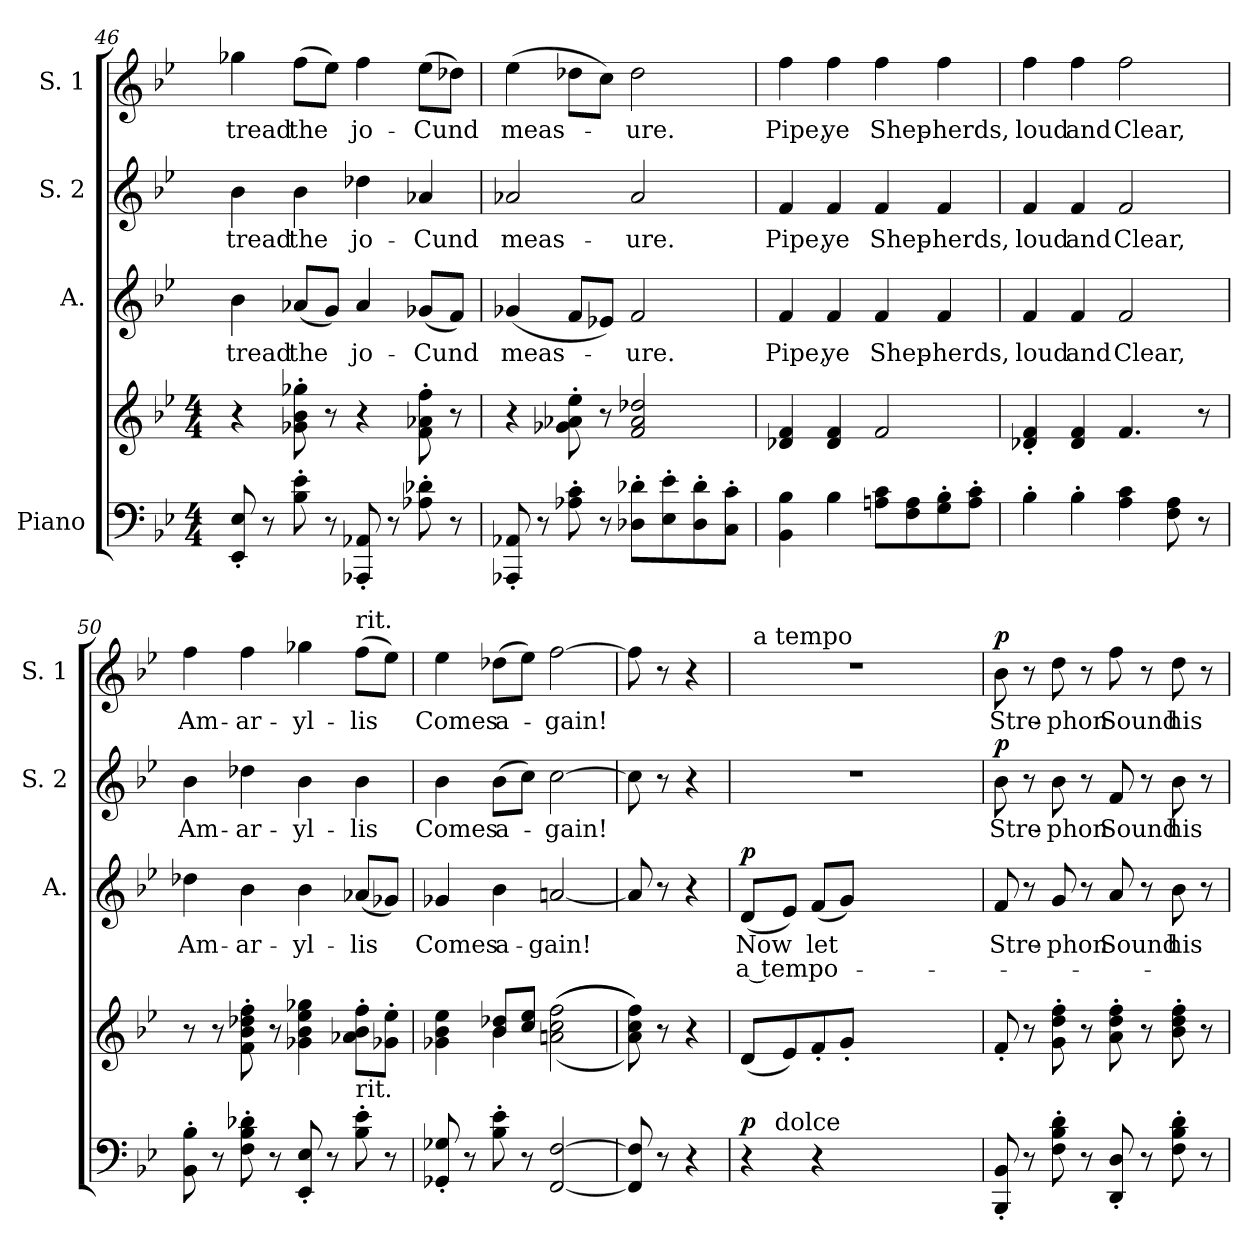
**kern	**kern	**dynam	**kern	**text	**text	**dynam	**kern	**text	**dynam	**kern	**text	**dynam
*part4	*part4	*part4	*part3	*part3	*part3	*part3	*part2	*part2	*part2	*part1	*part1	*part1
*staff5	*staff4	*staff4/5	*staff3	*staff3	*staff3	*staff3	*staff2	*staff2	*staff2	*staff1	*staff1	*staff1
*I"Piano	*	*	*I"A.	*	*	*	*I"S. 2	*	*	*I"S. 1	*	*
*	*	*	*I'A.	*	*	*	*I'S. 2	*	*	*I'S. 1	*	*
*clefF4	*clefG2	*	*clefG2	*	*	*	*clefG2	*	*	*clefG2	*	*
*k[b-e-]	*k[b-e-]	*	*k[b-e-]	*	*	*	*k[b-e-]	*	*	*k[b-e-]	*	*
*B-:	*B-:	*	*B-:	*	*	*	*B-:	*	*	*B-:	*	*
*M4/4	*M4/4	*	*	*	*	*	*	*	*	*	*	*
=46	=46	=46	=46	=46	=46	=46	=46	=46	=46	=46	=46	=46
!	!	!	!	!LO:LY:b:cj	!	!	!	!LO:LY:b:cj	!	!	!LO:LY:b:cj	!
8EE-/'< 8E-/'<	4r	.	4b-\	tread	.	.	4b-\	tread	.	4gg-X\	tread	.
8r	.	.	.	.	.	.	.	.	.	.	.	.
!	!	!	!	!LO:LY:b	!	!	!	!LO:LY:b:cj	!	!	!LO:LY:b	!
8B-\'> 8e-\'>	8gg-X\'> 8b-\'> 8g-X\'>	.	(<8a-X/L	the	.	.	4b-\	the	.	(>8ff\L	the	.
8r	8r	.	8g/J)	.	.	.	.	.	.	8ee-\J)	.	.
!	!	!	!	!LO:LY:b:cj	!	!	!	!LO:LY:b:cj	!	!	!LO:LY:b:cj	!
8AAA-X/'< 8AA-X/'<	4r	.	4a-/	jo-	.	.	4dd-X\	jo-	.	4ff\	jo-	.
8r	.	.	.	.	.	.	.	.	.	.	.	.
!	!	!	!	!LO:LY:b	!	!	!	!LO:LY:b:cj	!	!	!LO:LY:b	!
8A-X\'> 8d-X\'>	8a-X\'> 8ff\'> 8f\'>	.	(<8g-X/L	-Cund	.	.	4a-X/	-Cund	.	(>8ee-\L	-Cund	.
8r	8r	.	8f/J)	.	.	.	.	.	.	8dd-X\J)	.	.
=47	=47	=47	=47	=47	=47	=47	=47	=47	=47	=47	=47	=47
!	!	!	!	!LO:LY:b	!	!	!	!LO:LY:b:cj	!	!	!LO:LY:b	!
8AAA-X/'< 8AA-X/'<	4r	.	(<4g-X/	meas-	.	.	2a-X/	meas-	.	(>4ee-\	meas-	.
8r	.	.	.	.	.	.	.	.	.	.	.	.
8c\'> 8A-X\'>	8g-X\'> 8ee-\'> 8a-X\'>	.	8f/L	.	.	.	.	.	.	8dd-X\L	.	.
8r	8r	.	8e-X/J)	.	.	.	.	.	.	8cc\J)	.	.
!	!	!	!	!LO:LY:b:cj	!	!	!	!LO:LY:b:cj	!	!	!LO:LY:b:cj	!
8D-X\'> 8d-X\'>L	2dd-X/ 2a-/ 2f/	.	2f/	-ure.	.	.	2a-/	-ure.	.	2dd-\	-ure.	.
8E-\'> 8e-\'>	.	.	.	.	.	.	.	.	.	.	.	.
8D-\'> 8d-\'>	.	.	.	.	.	.	.	.	.	.	.	.
8C\'> 8c\'>J	.	.	.	.	.	.	.	.	.	.	.	.
!!LO:LB:g=z
=48	=48	=48	=48	=48	=48	=48	=48	=48	=48	=48	=48	=48
!	!	!	!	!LO:LY:b:cj	!	!	!	!LO:LY:b:cj	!	!	!LO:LY:b:cj	!
4B-\ 4BB-\	4d-X/ 4f/	.	4f/	Pipe,	.	.	4f/	Pipe,	.	4ff\	Pipe,	.
!	!	!	!	!LO:LY:b:cj	!	!	!	!LO:LY:b:cj	!	!	!LO:LY:b:cj	!
4B-\	4f/ 4d-/	.	4f/	ye	.	.	4f/	ye	.	4ff\	ye	.
!	!	!	!	!LO:LY:b:cj	!	!	!	!LO:LY:b:cj	!	!	!LO:LY:b:cj	!
8An\ 8c\L	2f/	.	4f/	Shep-	.	.	4f/	Shep-	.	4ff\	Shep-	.
8A\ 8F\	.	.	.	.	.	.	.	.	.	.	.	.
!	!	!	!	!LO:LY:b:cj	!	!	!	!LO:LY:b:cj	!	!	!LO:LY:b:cj	!
8G\'> 8B-\'>	.	.	4f/	-herds,	.	.	4f/	-herds,	.	4ff\	-herds,	.
8A\'> 8c\'>J	.	.	.	.	.	.	.	.	.	.	.	.
=49	=49	=49	=49	=49	=49	=49	=49	=49	=49	=49	=49	=49
!	!	!	!	!LO:LY:b:cj	!	!	!	!LO:LY:b:cj	!	!	!LO:LY:b:cj	!
4B-'>\	4f/'< 4d-X/'<	.	4f/	loud	.	.	4f/	loud	.	4ff\	loud	.
!	!	!	!	!LO:LY:b:cj	!	!	!	!LO:LY:b:cj	!	!	!LO:LY:b:cj	!
4B-'>\	4f/ 4d-/	.	4f/	and	.	.	4f/	and	.	4ff\	and	.
!	!	!	!	!LO:LY:b:cj	!	!	!	!LO:LY:b:cj	!	!	!LO:LY:b:cj	!
4A\ 4c\	4.f/	.	2f/	Clear,	.	.	2f/	Clear,	.	2ff\	Clear,	.
8A\ 8F\	.	.	.	.	.	.	.	.	.	.	.	.
8r	8r	.	.	.	.	.	.	.	.	.	.	.
=50	=50	=50	=50	=50	=50	=50	=50	=50	=50	=50	=50	=50
!	!	!	!	!LO:LY:b:cj	!	!	!	!LO:LY:b:cj	!	!	!LO:LY:b:cj	!
8B-\'> 8BB-\'>	8r	.	4dd-X\	Am-	.	.	4b-\	Am-	.	4ff\	Am-	.
8r	8r	.	.	.	.	.	.	.	.	.	.	.
!	!	!	!	!LO:LY:b:cj	!	!	!	!LO:LY:b:cj	!	!	!LO:LY:b:cj	!
8B-\'> 8d-X\'> 8F\'>	8f\'> 8b-\'> 8ff\'> 8dd-X\'>	.	4b-\	-ar-	.	.	4dd-X\	-ar-	.	4ff\	-ar-	.
8r	8r	.	.	.	.	.	.	.	.	.	.	.
!	!	!	!	!LO:LY:b:cj	!	!	!	!LO:LY:b:cj	!	!	!LO:LY:b:cj	!
8E-/'< 8EE-/'<	4gg-X\ 4g-X\ 4b-\ 4ee-\	.	4b-\	-yl-	.	.	4b-\	-yl-	.	4gg-X\	-yl-	.
8r	.	.	.	.	.	.	.	.	.	.	.	.
!	!	!	!	!	!	!	!	!	!	!LO:TX:a:t=rit.	!	!
!	!LO:TX:b:t=rit.	!	!	!	!	!	!	!	!	!	!	!
!	!	!	!	!LO:LY:b:cj	!	!	!	!LO:LY:b:cj	!	!	!LO:LY:b:cj	!
8e-\'> 8B-\'>	8a-X\'> 8ff\'> 8b-\'>L	.	(<8a-X/L	-lis	.	.	4b-\	-lis	.	(>8ff\L	-lis	.
8r	8ee-\'> 8g-X\'>J	.	8g-X/J)	.	.	.	.	.	.	8ee-\J)	.	.
=51	=51	=51	=51	=51	=51	=51	=51	=51	=51	=51	=51	=51
*	*^	*	*	*	*	*	*	*	*	*	*	*
!	!	!	!	!	!LO:LY:b:cj	!	!	!	!LO:LY:b:cj	!	!	!LO:LY:b:cj	!
8G-X/'< 8GG-X/'<	4ryy	4b-\ 4g-X\ 4ee-\	.	4g-X/	Comes	.	.	4b-\	Comes	.	4ee-\	Comes	.
8r	.	.	.	.	.	.	.	.	.	.	.	.	.
!	!	!	!	!	!LO:LY:b:cj	!	!	!	!LO:LY:b:cj	!	!	!LO:LY:b:cj	!
8e-\'> 8B-\'>	8dd-X/ 8b-/L	4b-\	.	4b-\	a-	.	.	(>8b-\L	a-	.	(>8dd-X\L	a-	.
8r	8ee-/ 8cc/J	.	.	.	.	.	.	8cc\J)	.	.	8ee-\J)	.	.
!	!	!	!	!	!LO:LY:b	!	!	!	!LO:LY:b	!	!	!LO:LY:b	!
[>2F/ [<2FF/	2ryy	(>(<(<2ff\ 2cc\ 2an\	.	[<2an/	-gain!	.	.	[>2cc\	-gain!	.	[>2ff\	-gain!	.
*	*v	*v	*	*	*	*	*	*	*	*	*	*	*
=52	=52	=52	=52	=52	=52	=52	=52	=52	=52	=52	=52	=52
8FF/] 8F/]	8cc\ 8a\ 8ff\)))	.	8a/]	.	.	.	8cc\]	.	.	8ff\]	.	.
8r	8r	.	8r	.	.	.	8r	.	.	8r	.	.
4r	4r	.	4r	.	.	.	4r	.	.	4r	.	.
!!LO:LB:g=z
=53	=53	=53	=53	=53	=53	=53	=53	=53	=53	=53	=53	=53
!	!	!LO:DY:a=2	!	!LO:LY:b	!LO:LY:b:rj	!LO:DY:a	!LO:N:vis=1	!	!	!LO:N:vis=1	!	!
*^	*	*	*	*	*	*	*	*	*	*^	*	*
4r	16..ryy	(<8d/L	p	(<8d/L	Now	a tempo-	p	1r	.	.	1r	32ryy	.	.
!	!	!	!	!	!	!	!	!	!	!	!	!LO:TX:a:t=a tempo	!	!
.	.	.	.	.	.	.	.	.	.	.	.	2ryy	.	.
!	!LO:TX:a:t=dolce	!	!	!	!	!	!	!	!	!	!	!	!	!
.	2ryy	.	.	.	.	.	.	.	.	.	.	.	.	.
.	.	8e-/)	.	8e-/J)	.	.	.	.	.	.	.	.	.	.
!	!	!	!	!	!LO:LY:b:cj	!	!	!	!	!	!	!	!	!
4r	.	8f'</	.	(<8f/L	-let	.	.	.	.	.	.	.	.	.
.	.	8g'</J	.	8g/J)	.	.	.	.	.	.	.	.	.	.
2ryy	.	2ryy	.	2ryy	.	.	.	.	.	.	.	.	.	.
.	.	.	.	.	.	.	.	.	.	.	.	4...ryy	.	.
.	4ryy	.	.	.	.	.	.	.	.	.	.	.	.	.
.	8ryy	.	.	.	.	.	.	.	.	.	.	.	.	.
.	64ryy	.	.	.	.	.	.	.	.	.	.	.	.	.
=54	=54	=54	=54	=54	=54	=54	=54	=54	=54	=54	=54	=54	=54	=54
!	!	!	!	!	!LO:LY:b:cj	!	!	!	!LO:LY:b:cj	!LO:DY:a	!	!	!LO:LY:b:cj	!LO:DY:a
*v	*v	*	*	*	*	*	*	*	*	*	*v	*v	*	*
8BB-/'< 8BBB-/'<	8f'</	.	8f/	Stre-	.	.	8b-\	Stre-	p	8b-\	Stre-	p
8r	8r	.	8r	.	.	.	8r	.	.	8r	.	.
!	!	!	!	!LO:LY:b:cj	!	!	!	!LO:LY:b:cj	!	!	!LO:LY:b:cj	!
8d\'> 8B-\'> 8F\'>	8g\'> 8ff\'> 8dd\'>	.	8g/	-phon	.	.	8b-\	-phon	.	8dd\	-phon	.
8r	8r	.	8r	.	.	.	8r	.	.	8r	.	.
!	!	!	!	!LO:LY:b:cj	!	!	!	!LO:LY:b:cj	!	!	!LO:LY:b:cj	!
8DD/'< 8D/'<	8a\'> 8dd\'> 8ff\'>	.	8a/	Sound	.	.	8f/	Sound	.	8ff\	Sound	.
8r	8r	.	8r	.	.	.	8r	.	.	8r	.	.
!	!	!	!	!LO:LY:b:cj	!	!	!	!LO:LY:b:cj	!	!	!LO:LY:b:cj	!
8F\'> 8d\'> 8B-\'>	8dd\'> 8ff\'> 8b-\'>	.	8b-\	his	.	.	8b-\	his	.	8dd\	his	.
8r	8r	.	8r	.	.	.	8r	.	.	8r	.	.
=	=	=	=	=	=	=	=	=	=	=	=	=
*-	*-	*-	*-	*-	*-	*-	*-	*-	*-	*-	*-	*-
